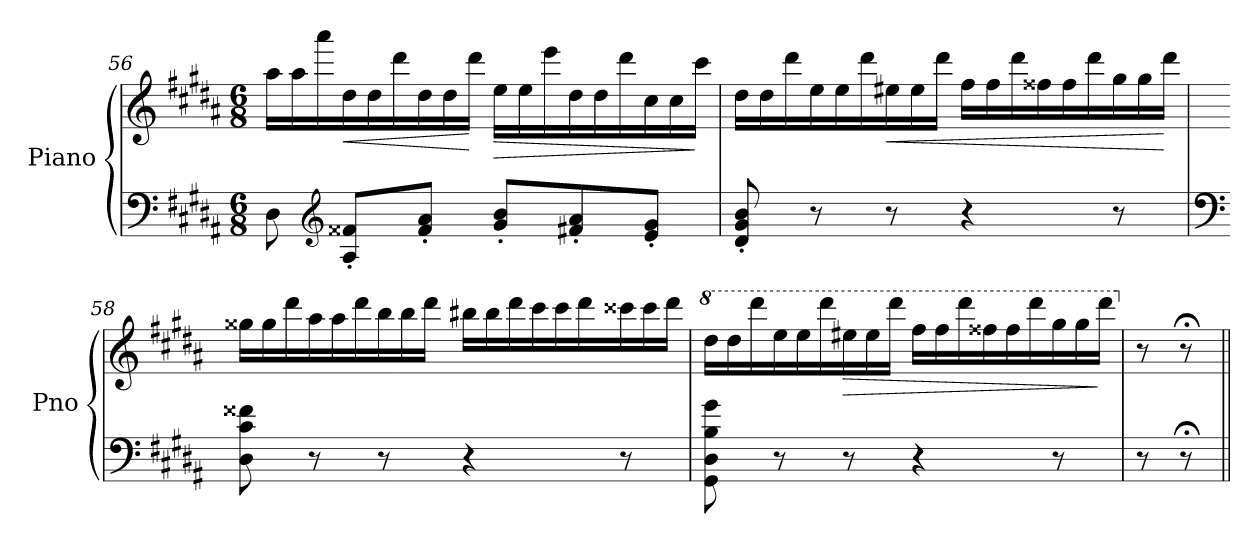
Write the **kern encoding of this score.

**kern	**kern	**dynam
*part1	*part1	*part1
*staff2	*staff1	*staff1/2
*I"Piano	*	*
*I'Pno	*	*
!!LO:PB:g=z
*clefF4	*clefG2	*
*k[f#c#g#d#a#]	*k[f#c#g#d#a#]	*
*M6/8	*M6/8	*
*	*Xtuplet	*
=56	=56	=56
8D#\	24aa#\LL	.
.	24aa#\	.
.	24aaa#\	.
*clefG2	*	*
!	!	!LO:HP:b
8A#/' 8f##X/'L	24dd#\	<
.	24dd#\	.
.	24ddd#\	.
8f##/' 8a#/'J	24dd#\	.
.	24dd#\	.
.	24ddd#\JJ	[
!	!	!LO:HP:b
8g#/' 8b/'L	24ee\LL	>
.	24ee\	.
.	24eee\	.
8f#X/' 8a#/'	24dd#\	.
.	24dd#\	.
.	24ddd#\	.
8e/' 8g#/'J	24cc#\	.
.	24cc#\	.
.	24ccc#\JJ	]
=57	=57	=57
8d#/' 8g#/' 8b/'	24dd#\LL	.
.	24dd#\	.
.	24ddd#\	.
8r	24ee\	.
.	24ee\	.
.	24ddd#\	.
!	!	!LO:HP:b
8r	24ee#X\	<
.	24ee#\	.
.	24ddd#\JJ	.
4r	24ff#\LL	.
.	24ff#\	.
.	24ddd#\	.
.	24ff##X\	.
.	24ff##\	.
.	24ddd#\	.
8r	24gg#\	.
.	24gg#\	.
.	24ddd#\JJ	[
!!LO:PB:g=z
=58	=58	=58
*clefF4	*	*
8D#\ 8c#\ 8f##X\	24gg##X\LL	.
.	24gg##\	.
.	24ddd#\	.
8r	24aa#\	.
.	24aa#\	.
.	24ddd#\	.
8r	24bb\	.
.	24bb\	.
.	24ddd#\JJ	.
4r	24bb#X\LL	.
.	24bb#\	.
.	24ddd#\	.
.	24ccc#\	.
.	24ccc#\	.
.	24ddd#\	.
8r	24ccc##X\	.
.	24ccc##\	.
.	24ddd#\JJ	.
=59	=59	=59
*	*8va	*
8GG#\ 8D#\ 8B\ 8g#\	24ddd#\LL	.
.	24ddd#\	.
.	24dddd#\	.
8r	24eee\	.
.	24eee\	.
.	24dddd#\	.
!	!	!LO:HP:b
8r	24eee#X\	>
.	24eee#\	.
.	24dddd#\JJ	.
4r	24fff#\LL	.
.	24fff#\	.
.	24dddd#\	.
.	24fff##X\	.
.	24fff##\	.
.	24dddd#\	.
8r	24ggg#\	.
.	24ggg#\	.
.	24dddd#\JJ	]
=60	=60	=60
*	*X8va	*
8r	8r	.
8r;<	8r;<	.
=||	=||	=||
*-	*-	*-
